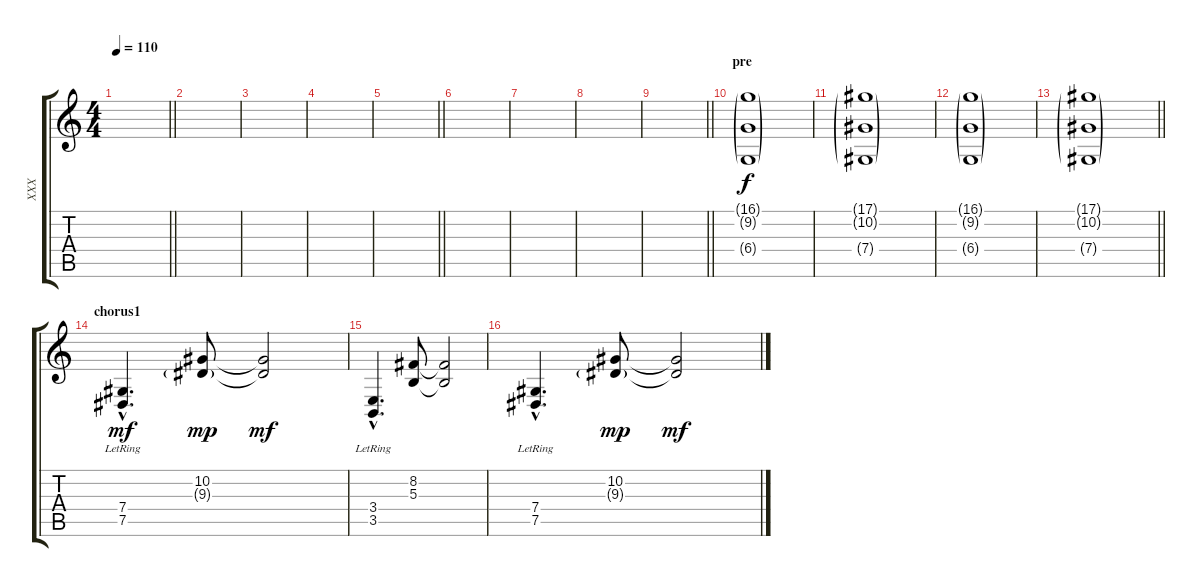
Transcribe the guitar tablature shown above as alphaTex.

\track ("XXX" "XXX") {instrument stringensemble2}
\staff {score tabs}
\tuning (Eb4 Bb3 Gb3 Db3 Ab2 Db2) {hide}
\ts (4 4)
\tempo 110
\clef g2
\barLineRight lightlight
\ks c
|
|
|
|
\barLineRight lightlight
|
|
|
|
\barLineRight lightlight
|
\section ("" "pre")
(16.1{g} 9.2{g} 6.4{g}).1 |
(17.1{g} 10.2{g} 7.4{g}).1 |
(16.1{g} 9.2{g} 6.4{g}).1 |
\barLineRight lightlight
(17.1{g} 10.2{g} 7.4{g}).1 |
\section ("" "chorus1")
(7.4{hac lr} 7.5{hac lr}).4{d dy mf volume 10} (10.2 9.3{g}).8{dy mp} (10.2{t} 9.3{t}).2{dy mf} |
(3.4{hac lr} 3.5{hac lr}).4{d} (8.2 5.3).8 (8.2{t} 5.3{t}).2 |
(7.4{hac lr} 7.5{hac lr}).4{d} (10.2 9.3{g}).8{dy mp} (10.2{t} 9.3{t}).2{dy mf}
